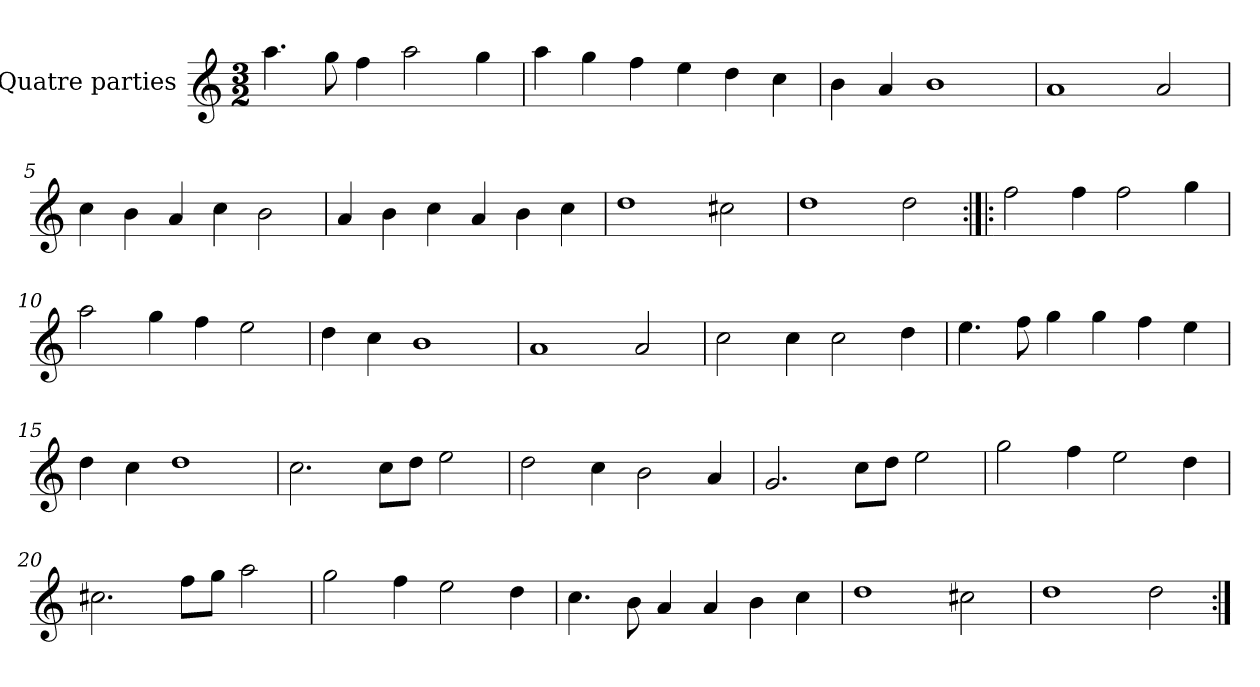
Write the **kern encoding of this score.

**kern
*part1
*staff1
*I"Quatre parties
*clefG2
*k[]
*M3/2
*MM180
=1
4.aa\
8gg\
4ff\
2aa\
4gg\
=2
4aa\
4gg\
4ff\
4ee\
4dd\
4cc\
=3
4b\
4a/
1b
=4
1a
2a/
=5
4cc\
4b\
4a/
4cc\
2b\
=6
4a/
4b\
4cc\
4a/
4b\
4cc\
=7
1dd
2cc#X\
=8
1dd
2dd\
=9:|!|:
2ff\
4ff\
2ff\
4gg\
=10
2aa\
4gg\
4ff\
2ee\
=11
4dd\
4cc\
1b
=12
1a
2a/
=13
2cc\
4cc\
2cc\
4dd\
=14
4.ee\
8ff\
4gg\
4gg\
4ff\
4ee\
=15
4dd\
4cc\
1dd
=16
2.cc\
8cc\L
8dd\J
2ee\
=17
2dd\
4cc\
2b\
4a/
=18
2.g/
8cc\L
8dd\J
2ee\
=19
2gg\
4ff\
2ee\
4dd\
=20
2.cc#X\
8ff\L
8gg\J
2aa\
=21
2gg\
4ff\
2ee\
4dd\
=22
4.cc\
8b\
4a/
4a/
4b\
4cc\
=23
1dd
2cc#X\
=24
1dd
2dd\
=:|!
*-
